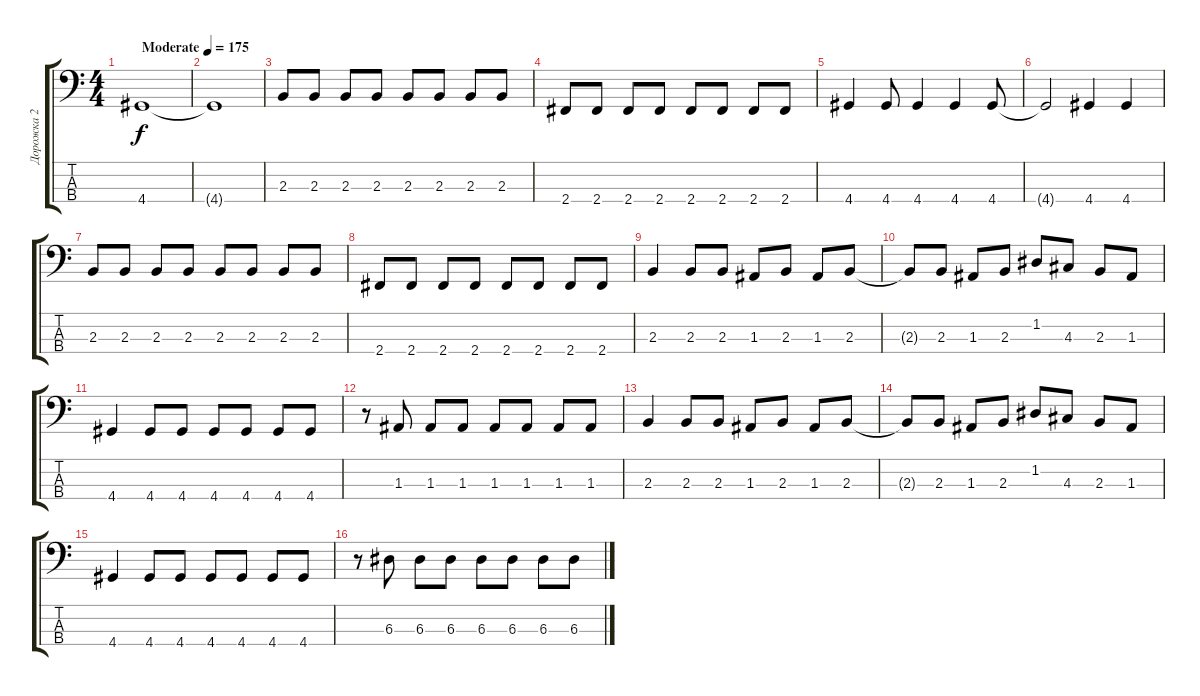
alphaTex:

\track ("Дорожка 2" "Дорожка 2") {instrument electricbasspick}
\staff {score tabs}
\tuning (G2 D2 A1 E1) {hide}
\ts (4 4)
\tempo (175 "Moderate")
\clef f4
\ks c
4.4.1{dy f instrument electricbasspick} |
4.4{t}.1 |
2.3.8 2.3.8 2.3.8 2.3.8 2.3.8 2.3.8 2.3.8 2.3.8 |
2.4.8 2.4.8 2.4.8 2.4.8 2.4.8 2.4.8 2.4.8 2.4.8 |
4.4.4 4.4.8 4.4.4 4.4.4 4.4.8 |
4.4{t}.2 4.4.4 4.4.4 |
2.3.8 2.3.8 2.3.8 2.3.8 2.3.8 2.3.8 2.3.8 2.3.8 |
2.4.8 2.4.8 2.4.8 2.4.8 2.4.8 2.4.8 2.4.8 2.4.8 |
2.3.4 2.3.8 2.3.8 1.3.8 2.3.8 1.3.8 2.3.8 |
2.3{t}.8 2.3.8 1.3.8 2.3.8 1.2.8 4.3.8 2.3.8 1.3.8 |
4.4.4 4.4.8 4.4.8 4.4.8 4.4.8 4.4.8 4.4.8 |
r.8 1.3.8 1.3.8 1.3.8 1.3.8 1.3.8 1.3.8 1.3.8 |
2.3.4 2.3.8 2.3.8 1.3.8 2.3.8 1.3.8 2.3.8 |
2.3{t}.8 2.3.8 1.3.8 2.3.8 1.2.8 4.3.8 2.3.8 1.3.8 |
4.4.4 4.4.8 4.4.8 4.4.8 4.4.8 4.4.8 4.4.8 |
r.8 6.3.8 6.3.8 6.3.8 6.3.8 6.3.8 6.3.8 6.3.8
